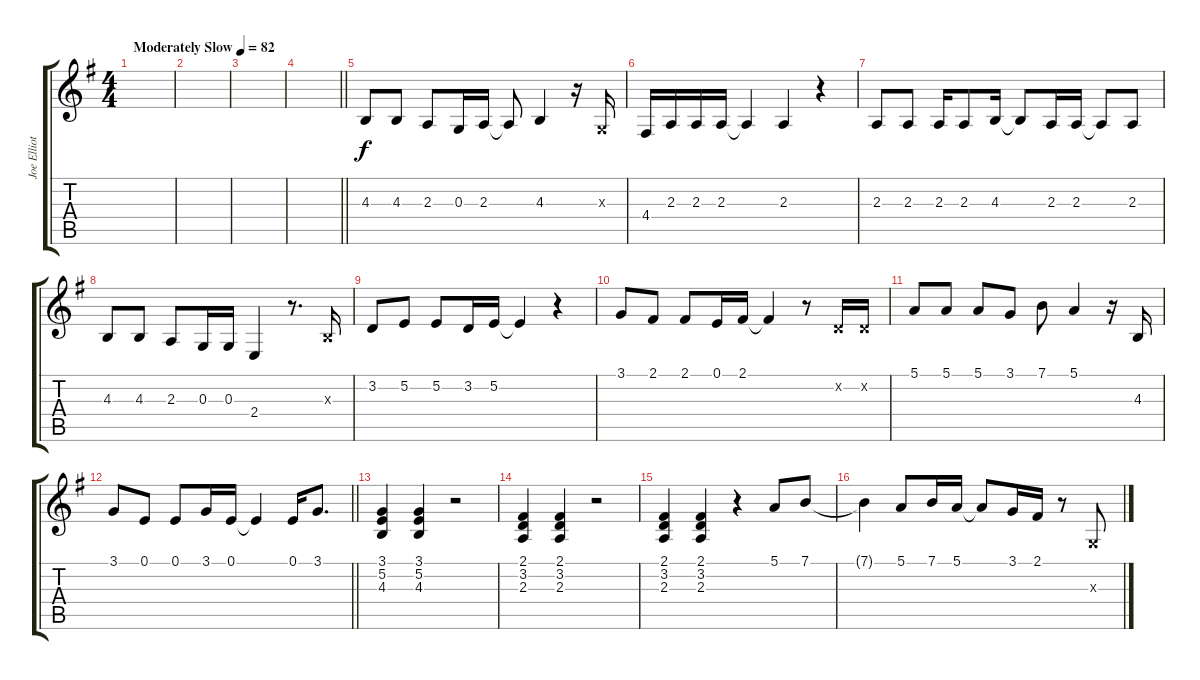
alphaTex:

\track ("Joe Elliott" "Joe Elliot") {instrument lead1square}
\staff {score tabs}
\tuning (E4 B3 G3 D3 A2 E2) {hide}
\ts (4 4)
\tempo (82 "Moderately Slow")
\clef g2
\ks eminor
|
|
|
\barLineRight lightlight
|
4.3.8 4.3.8 2.3.8 0.3.16 2.3.16 2.3{t}.8 4.3.4 r.16 0.3{x}.16 |
4.4.16 2.3.16 2.3.16 2.3.16 2.3{t}.4 2.3.4 r.4 |
2.3.8 2.3.8 2.3.16 2.3.8 4.3.16 4.3{t}.8 2.3.16 2.3.16 2.3{t}.8 2.3.8 |
4.3.8 4.3.8 2.3.8 0.3.16 0.3.16 2.4.4 r.8{d} 4.3{x}.16 |
3.2.8 5.2.8 5.2.8 3.2.16 5.2.16 5.2{t}.4 r.4 |
3.1.8 2.1.8 2.1.8 0.1.16 2.1.16 2.1{t}.4 r.8 3.2{x}.16 3.2{x}.16 |
5.1.8 5.1.8 5.1.8 3.1.8 7.1.8 5.1.4 r.16 4.3.16 |
\barLineRight lightlight
3.1.8 0.1.8 0.1.8 3.1.16 0.1.16 0.1{t}.4 0.1.16 3.1.8{d} |
(3.1 5.2 4.3).4 (3.1 5.2 4.3).4 r.2 |
(2.1 3.2 2.3).4 (2.1 3.2 2.3).4 r.2 |
(2.1 3.2 2.3).4 (2.1 3.2 2.3).4 r.4 5.1.8 7.1.8 |
7.1{t}.4 5.1.8 7.1.16 5.1.16 5.1{t}.8 3.1.16 2.1.16 r.8 0.3{x}.8
